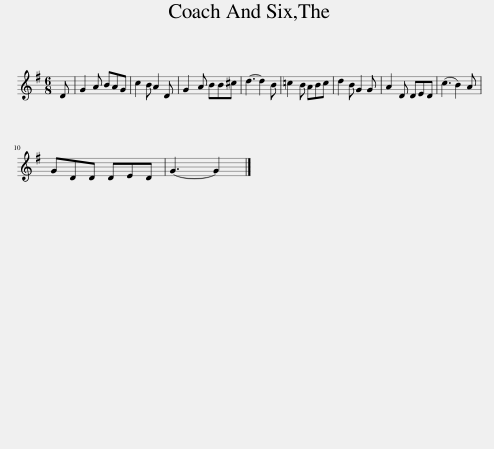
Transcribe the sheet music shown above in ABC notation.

X:1
L:1/8
M:6/8
I:linebreak $
K:G
V:1 treble
V:1
 D | G2 A BAG | c2 B A2 D | G2 A BB^c | d3- d2 B | %5
 =c2 B ABc | d2 B G2 G | A2 D DED | (c3 B2) A |$ GDD DED | %10
 G3- G2 |] %11
